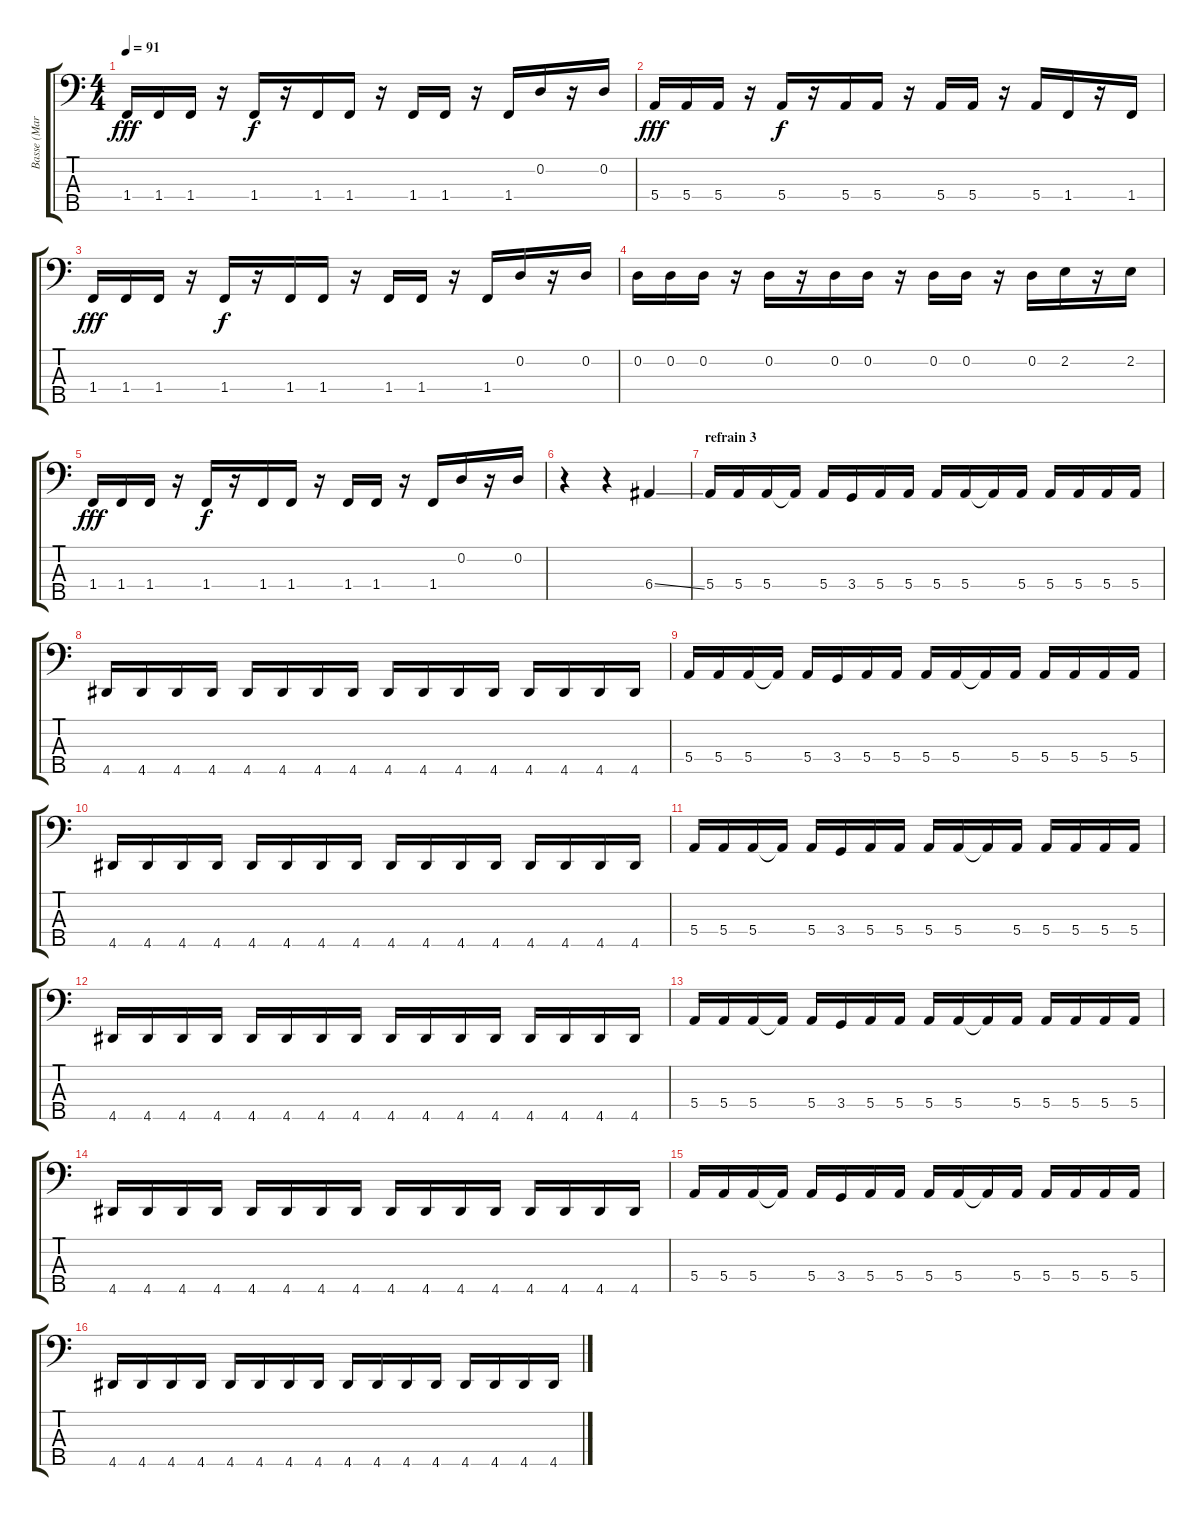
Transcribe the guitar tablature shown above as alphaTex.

\track ("Basse (Marq)" "Basse (Mar") {instrument distortionguitar}
\staff {score tabs}
\tuning (G2 D2 A1 E1 B0) {hide}
\ts (4 4)
\tempo 91
\clef f4
\ks c
1.4.16{dy fff instrument electricbassfinger} 1.4.16 1.4.16 r.16 1.4.16{dy f} r.16 1.4.16 1.4.16 r.16 1.4.16 1.4.16 r.16 1.4.16 0.2.16 r.16 0.2.16 |
5.4.16{dy fff instrument electricbassfinger} 5.4.16 5.4.16 r.16 5.4.16{dy f} r.16 5.4.16 5.4.16 r.16 5.4.16 5.4.16 r.16 5.4.16 1.4.16 r.16 1.4.16 |
1.4.16{dy fff instrument electricbassfinger} 1.4.16 1.4.16 r.16 1.4.16{dy f} r.16 1.4.16 1.4.16 r.16 1.4.16 1.4.16 r.16 1.4.16 0.2.16 r.16 0.2.16 |
0.2.16{instrument electricbassfinger} 0.2.16 0.2.16 r.16 0.2.16 r.16 0.2.16 0.2.16 r.16 0.2.16 0.2.16 r.16 0.2.16 2.2.16 r.16 2.2.16 |
1.4.16{dy fff instrument electricbassfinger} 1.4.16 1.4.16 r.16 1.4.16{dy f} r.16 1.4.16 1.4.16 r.16 1.4.16 1.4.16 r.16 1.4.16 0.2.16 r.16 0.2.16 |
r.4 r.4 6.4{ss}.4 |
\section ("" "refrain 3")
5.4.16{instrument distortionguitar} 5.4.16 5.4.16 5.4{t}.16 5.4.16 3.4.16 5.4.16 5.4.16 5.4.16 5.4.16 5.4{t}.16 5.4.16 5.4.16 5.4.16 5.4.16 5.4.16 |
4.5.16 4.5.16 4.5.16 4.5.16 4.5.16 4.5.16 4.5.16 4.5.16 4.5.16 4.5.16 4.5.16 4.5.16 4.5.16 4.5.16 4.5.16 4.5.16 |
5.4.16 5.4.16 5.4.16 5.4{t}.16 5.4.16 3.4.16 5.4.16 5.4.16 5.4.16 5.4.16 5.4{t}.16 5.4.16 5.4.16 5.4.16 5.4.16 5.4.16 |
4.5.16 4.5.16 4.5.16 4.5.16 4.5.16 4.5.16 4.5.16 4.5.16 4.5.16 4.5.16 4.5.16 4.5.16 4.5.16 4.5.16 4.5.16 4.5.16 |
5.4.16{instrument distortionguitar} 5.4.16 5.4.16 5.4{t}.16 5.4.16 3.4.16 5.4.16 5.4.16 5.4.16 5.4.16 5.4{t}.16 5.4.16 5.4.16 5.4.16 5.4.16 5.4.16 |
4.5.16 4.5.16 4.5.16 4.5.16 4.5.16 4.5.16 4.5.16 4.5.16 4.5.16 4.5.16 4.5.16 4.5.16 4.5.16 4.5.16 4.5.16 4.5.16 |
5.4.16 5.4.16 5.4.16 5.4{t}.16 5.4.16 3.4.16 5.4.16 5.4.16 5.4.16 5.4.16 5.4{t}.16 5.4.16 5.4.16 5.4.16 5.4.16 5.4.16 |
4.5.16 4.5.16 4.5.16 4.5.16 4.5.16 4.5.16 4.5.16 4.5.16 4.5.16 4.5.16 4.5.16 4.5.16 4.5.16 4.5.16 4.5.16 4.5.16 |
5.4.16{instrument distortionguitar} 5.4.16 5.4.16 5.4{t}.16 5.4.16 3.4.16 5.4.16 5.4.16 5.4.16 5.4.16 5.4{t}.16 5.4.16 5.4.16 5.4.16 5.4.16 5.4.16 |
4.5.16 4.5.16 4.5.16 4.5.16 4.5.16 4.5.16 4.5.16 4.5.16 4.5.16 4.5.16 4.5.16 4.5.16 4.5.16 4.5.16 4.5.16 4.5.16
